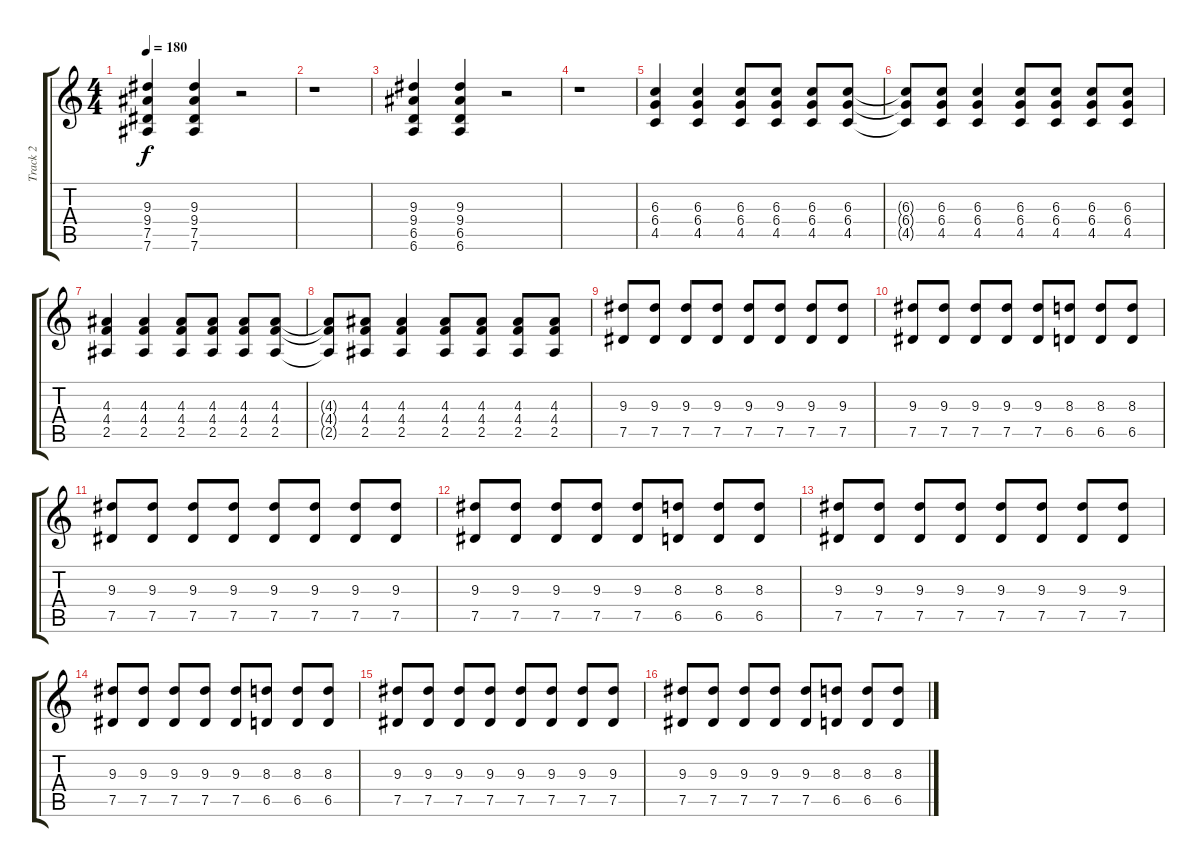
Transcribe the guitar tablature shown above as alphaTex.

\track ("Track 2" "Track 2") {instrument distortionguitar}
\staff {score tabs}
\tuning (Eb4 Bb3 Gb3 Db3 Ab2 Eb2) {hide}
\ts (4 4)
\tempo 180
\clef g2
\ks c
(9.3 9.4 7.5 7.6).4{dy f} (9.3 9.4 7.5 7.6).4 r.2 |
r.1 |
(9.3 9.4 6.5 6.6).4 (9.3 9.4 6.5 6.6).4 r.2 |
r.1 |
(6.3 6.4 4.5).4 (6.3 6.4 4.5).4 (6.3 6.4 4.5).8 (6.3 6.4 4.5).8 (6.3 6.4 4.5).8 (6.3 6.4 4.5).8 |
(6.3{t} 6.4{t} 4.5{t}).8 (6.3 6.4 4.5).8 (6.3 6.4 4.5).4 (6.3 6.4 4.5).8 (6.3 6.4 4.5).8 (6.3 6.4 4.5).8 (6.3 6.4 4.5).8 |
(4.3 4.4 2.5).4 (4.3 4.4 2.5).4 (4.3 4.4 2.5).8 (4.3 4.4 2.5).8 (4.3 4.4 2.5).8 (4.3 4.4 2.5).8 |
(4.3{t} 4.4{t} 2.5{t}).8 (4.3 4.4 2.5).8 (4.3 4.4 2.5).4 (4.3 4.4 2.5).8 (4.3 4.4 2.5).8 (4.3 4.4 2.5).8 (4.3 4.4 2.5).8 |
(9.3 7.5).8 (9.3 7.5).8 (9.3 7.5).8 (9.3 7.5).8 (9.3 7.5).8 (9.3 7.5).8 (9.3 7.5).8 (9.3 7.5).8 |
(9.3 7.5).8 (9.3 7.5).8 (9.3 7.5).8 (9.3 7.5).8 (9.3 7.5).8 (8.3 6.5).8 (8.3 6.5).8 (8.3 6.5).8 |
(9.3 7.5).8 (9.3 7.5).8 (9.3 7.5).8 (9.3 7.5).8 (9.3 7.5).8 (9.3 7.5).8 (9.3 7.5).8 (9.3 7.5).8 |
(9.3 7.5).8 (9.3 7.5).8 (9.3 7.5).8 (9.3 7.5).8 (9.3 7.5).8 (8.3 6.5).8 (8.3 6.5).8 (8.3 6.5).8 |
(9.3 7.5).8 (9.3 7.5).8 (9.3 7.5).8 (9.3 7.5).8 (9.3 7.5).8 (9.3 7.5).8 (9.3 7.5).8 (9.3 7.5).8 |
(9.3 7.5).8 (9.3 7.5).8 (9.3 7.5).8 (9.3 7.5).8 (9.3 7.5).8 (8.3 6.5).8 (8.3 6.5).8 (8.3 6.5).8 |
(9.3 7.5).8 (9.3 7.5).8 (9.3 7.5).8 (9.3 7.5).8 (9.3 7.5).8 (9.3 7.5).8 (9.3 7.5).8 (9.3 7.5).8 |
(9.3 7.5).8 (9.3 7.5).8 (9.3 7.5).8 (9.3 7.5).8 (9.3 7.5).8 (8.3 6.5).8 (8.3 6.5).8 (8.3 6.5).8
